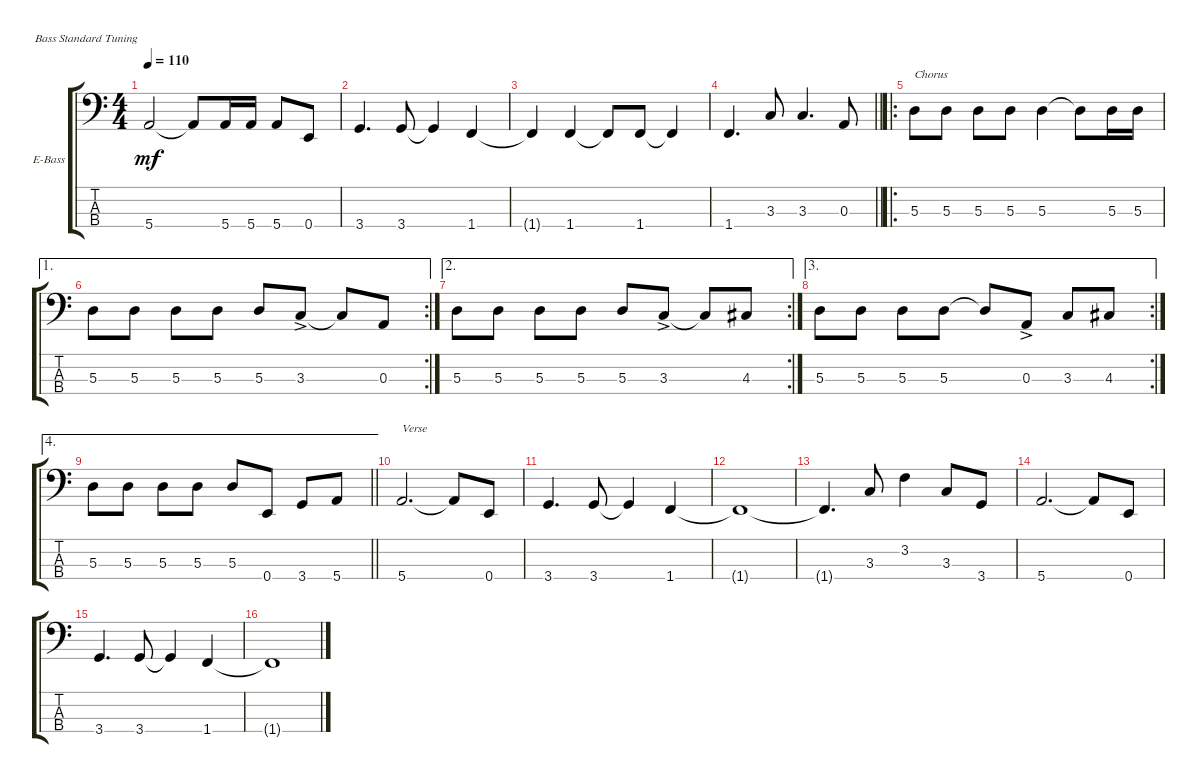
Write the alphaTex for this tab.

\defaultSystemsLayout 4
\bracketExtendMode groupsimilarinstruments
\firstSystemTrackNameOrientation horizontal
\otherSystemsTrackNameOrientation horizontal
\track ("Electric Bass" "E-Bass") {instrument electricbassfinger}
\staff {score tabs}
\tuning (G2 D2 A1 E1)
\ts (4 4)
\tempo 110
\clef f4
\ks c
5.4.2{dy mf} 5.4{t}.8 5.4.16 5.4.16 5.4.8 0.4.8 |
3.4.4{d} 3.4.8 3.4{t}.4 1.4.4 |
1.4{t}.4 1.4.4 1.4{t}.8 1.4.8 1.4{t}.4 |
\barLineRight lightlight
1.4.4{d} 3.3.8 3.3.4{d} 0.3.8 |
\ro
\scale
0.341482 5.3.8{txt "Chorus"} 5.3.8 5.3.8 5.3.8 5.3.4 5.3{t}.8 5.3.16 5.3.16 |
\ae 1
\rc 2
\scale
0.297092 5.3.8 5.3.8 5.3.8 5.3.8 5.3.8 3.3{ac}.8 3.3{t}.8 0.3.8 |
\ae 2
\rc 2
\scale
0.361396 5.3.8 5.3.8 5.3.8 5.3.8 5.3.8 3.3{ac}.8 3.3{t}.8 4.3.8 |
\ae 3
\rc 2
\scale
0.540894 5.3.8 5.3.8 5.3.8 5.3.8 5.3{t}.8 0.3{ac}.8 3.3.8 4.3.8 |
\ae 4
\scale
0.459057
\barLineRight lightlight
5.3.8 5.3.8 5.3.8 5.3.8 5.3.8 0.4.8 3.4.8 5.4.8 |
5.4.2{d txt "Verse"} 5.4{t}.8 0.4.8 |
3.4.4{d} 3.4.8 3.4{t}.4 1.4.4 |
1.4{t}.1 |
1.4{t}.4{d} 3.3.8 3.2.4 3.3.8 3.4.8 |
5.4.2{d} 5.4{t}.8 0.4.8 |
3.4.4{d} 3.4.8 3.4{t}.4 1.4.4 |
1.4{t}.1
